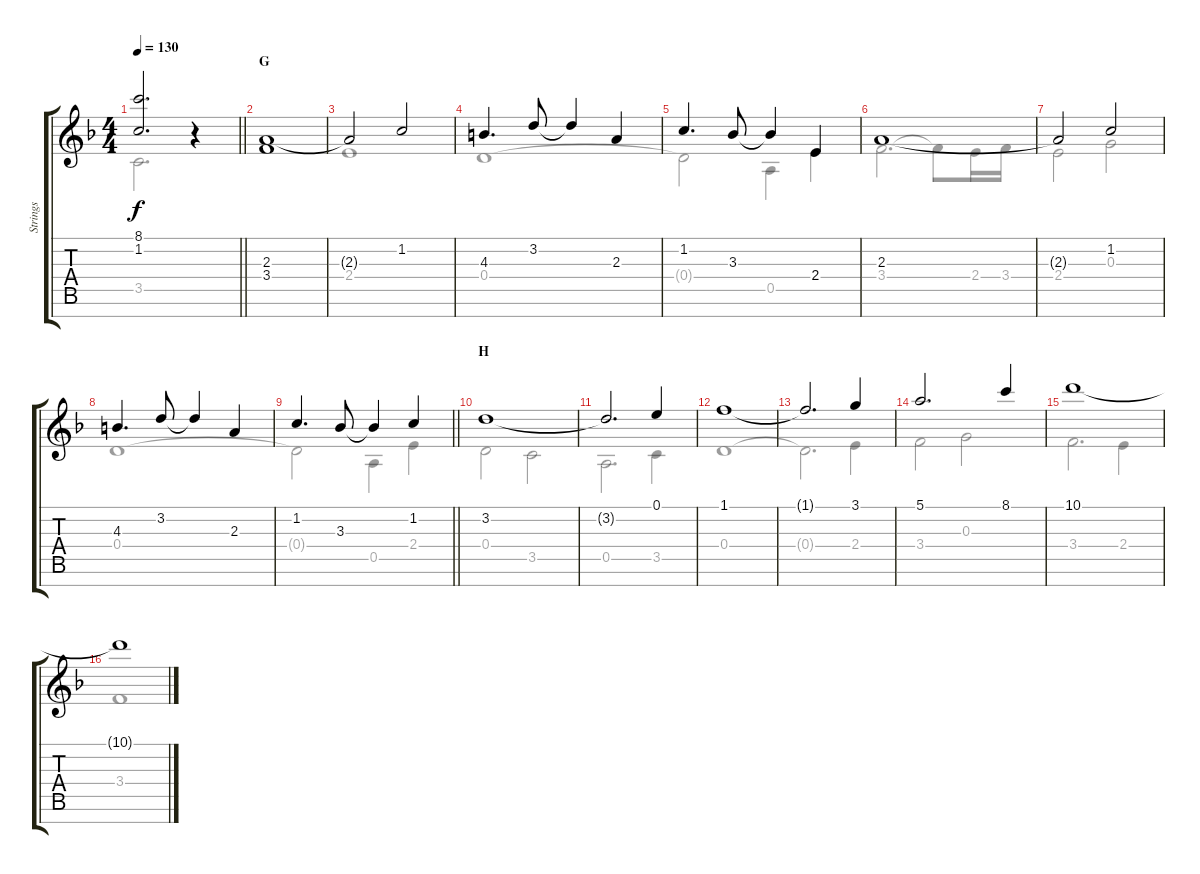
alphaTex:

\track ("Strings" "Strings") {instrument stringensemble1}
\staff {score tabs}
\tuning (E5 B4 G4 D4 A3 E3 B2) {hide}
\voice
\ts (4 4)
\tempo 130
\clef g2
\barLineRight lightlight
\ks f
(8.1{t} 1.2{t}).2{d dy f} r.4 |
\section ("" "G")
(2.3 3.4).1 |
2.3{t}.2 1.2.2 |
4.3.4{d} 3.2.8 3.2{t}.4 2.3.4 |
1.2.4{d} 3.3.8 3.3{t}.4 2.4.4 |
2.3.1 |
2.3{t}.2 1.2.2 |
4.3.4{d} 3.2.8 3.2{t}.4 2.3.4 |
\barLineRight lightlight
1.2.4{d} 3.3.8 3.3{t}.4 1.2.4 |
\section ("" "H")
3.2.1 |
3.2{t}.2{d} 0.1.4 |
1.1.1 |
1.1{t}.2{d} 3.1.4 |
5.1.2{d} 8.1.4 |
10.1.1 |
10.1{t}.1
\voice
\clef g2
\ottava regular
\simile none
\barLineRight lightlight
\ks f
3.5{t}.2{d dy f} r.4 |
|
2.4.1 |
0.4.1 |
0.4{t}.2 0.5.4 2.4.4 |
3.4.2{d} 3.4{t}.8 2.4.16 3.4.16 |
2.4.2 0.3.2 |
0.4.1 |
\barLineRight lightlight
0.4{t}.2 0.5.4 2.4.4 |
0.4.2 3.5.2 |
0.5.2{d} 3.5.4 |
0.4.1 |
0.4{t}.2{d} 2.4.4 |
3.4.2 0.3.2 |
3.4.2{d} 2.4.4 |
3.4.1
